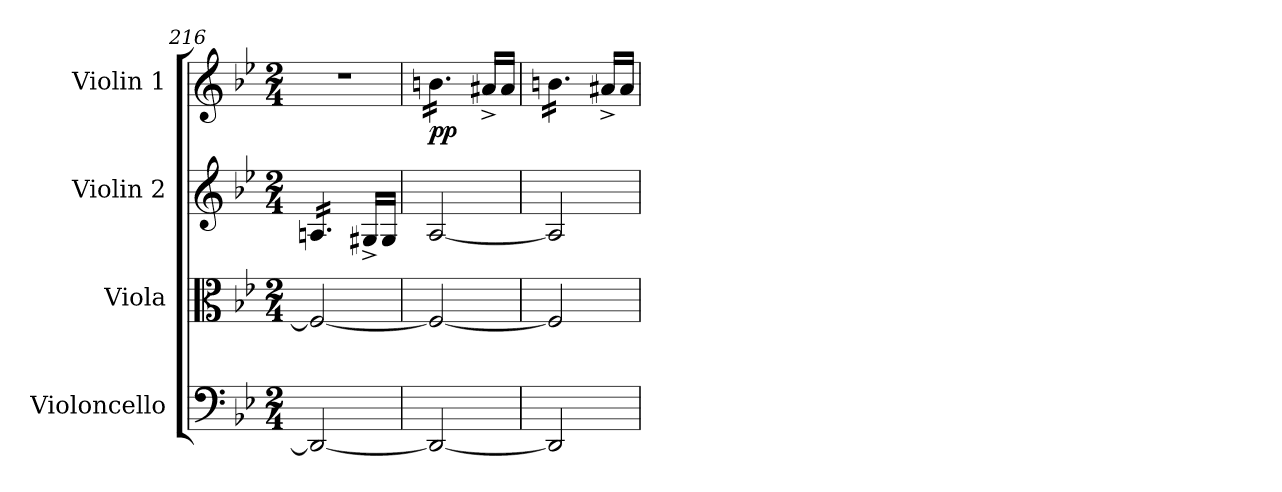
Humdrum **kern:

**kern	**kern	**kern	**kern	**dynam
*part4	*part3	*part2	*part1	*part1
*staff4	*staff3	*staff2	*staff1	*staff1
*I"Violoncello	*I"Viola	*I"Violin 2	*I"Violin 1	*
*I'Vc	*I'Vla	*I'Vln	*I'Vln	*
!!LO:LB:g=z
*clefF4	*clefC3	*clefG2	*clefG2	*
*k[b-e-]	*k[b-e-]	*k[b-e-]	*k[b-e-]	*
*M2/4	*M2/4	*M2/4	*M2/4	*
=216	=216	=216	=216	=216
*	*	*tremolo	*	*
2DD#/_	2F#/_	16An/LL	2r	.
.	.	16An/	.	.
.	.	16An/	.	.
.	.	16An/	.	.
.	.	16An/	.	.
.	.	16An/JJ	.	.
*	*	*Xtremolo	*	*
.	.	16G#X^/LL	.	.
.	.	16G#/JJ	.	.
=217	=217	=217	=217	=217
!	!	!	!	!LO:DY:b
*	*	*	*tremolo	*
2DD#/_	2F#/_	[2A/	16bn\LL	pp
.	.	.	16bn\	.
.	.	.	16bn\	.
.	.	.	16bn\	.
.	.	.	16bn\	.
.	.	.	16bn\JJ	.
*	*	*	*Xtremolo	*
.	.	.	16a#X^/LL	.
.	.	.	16a#/JJ	.
!!LO:LB:g=z
=218	=218	=218	=218	=218
*	*	*	*tremolo	*
2DD#/]	2F#/]	2A/]	16bn\LL	.
.	.	.	16bn\	.
.	.	.	16bn\	.
.	.	.	16bn\	.
.	.	.	16bn\	.
.	.	.	16bn\JJ	.
*	*	*	*Xtremolo	*
.	.	.	16a#X^/LL	.
.	.	.	16a#/JJ	.
=	=	=	=	=
*-	*-	*-	*-	*-
